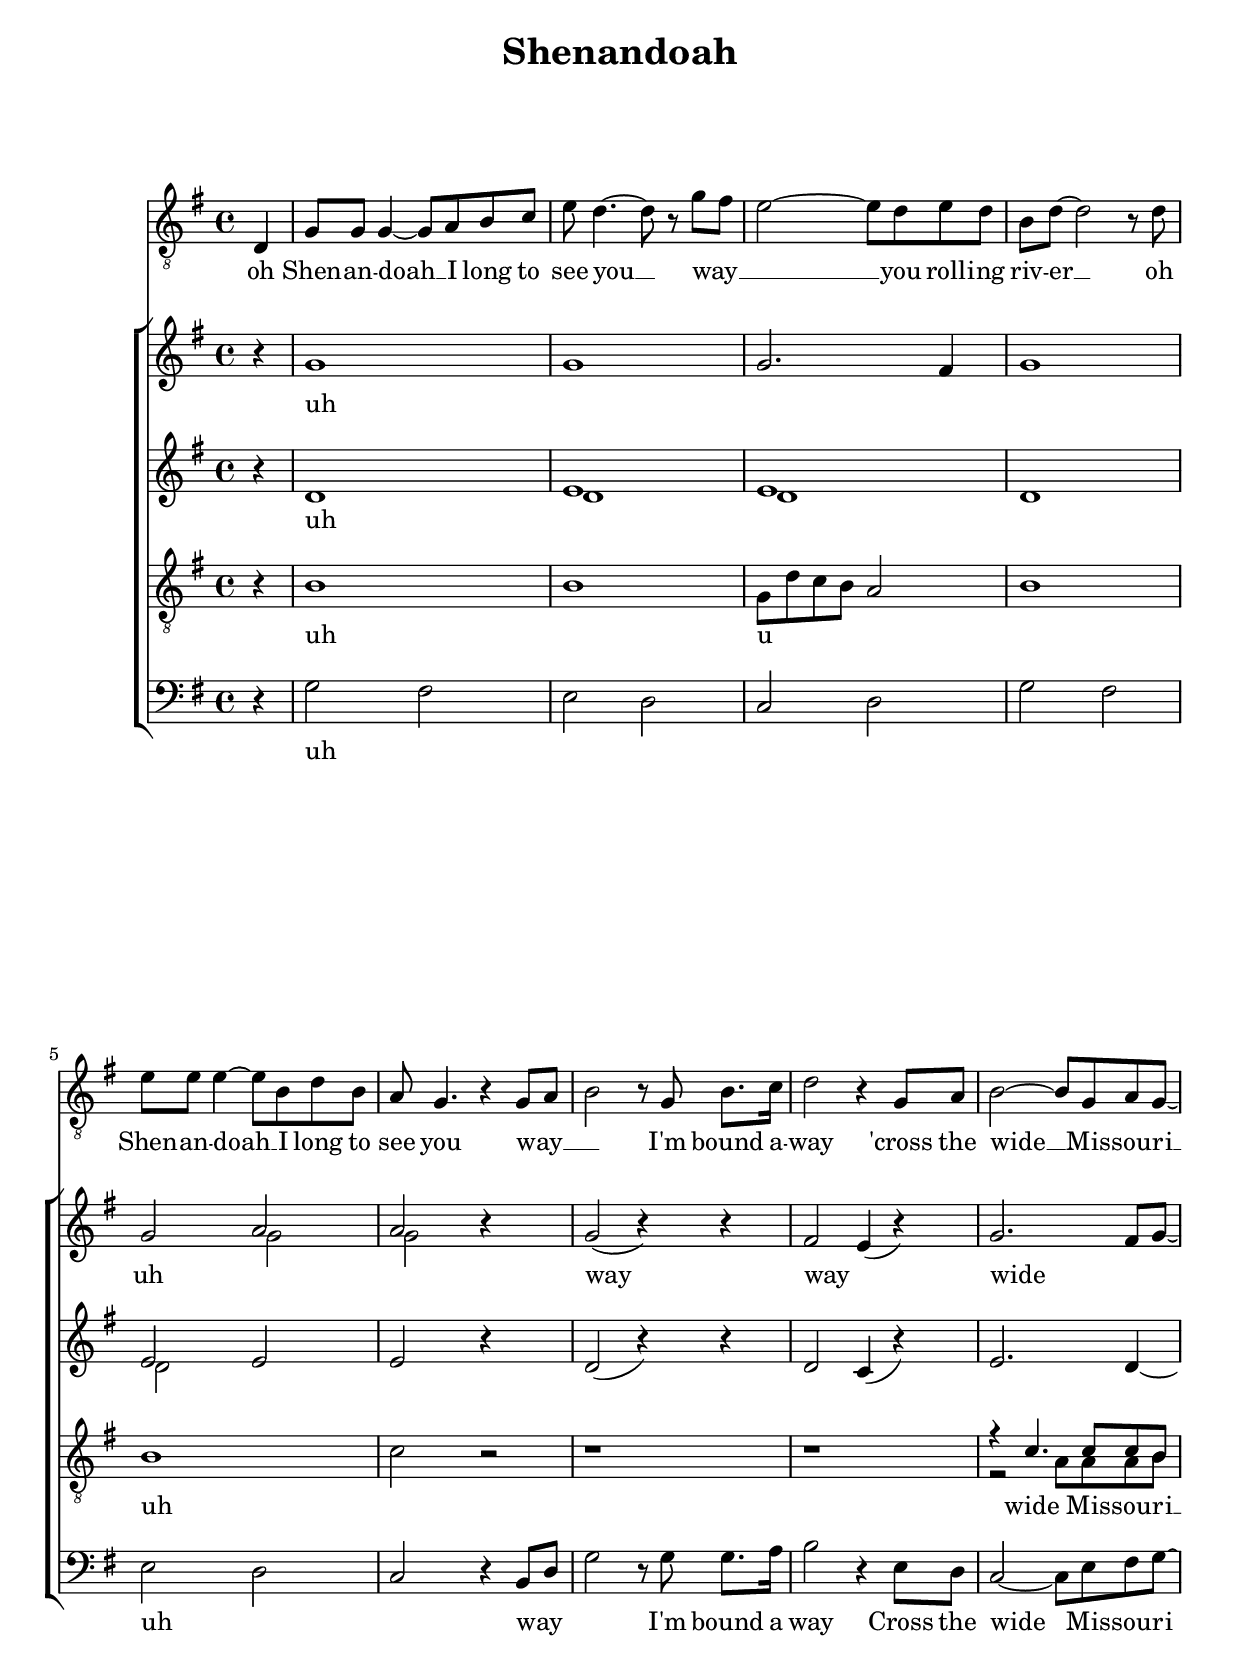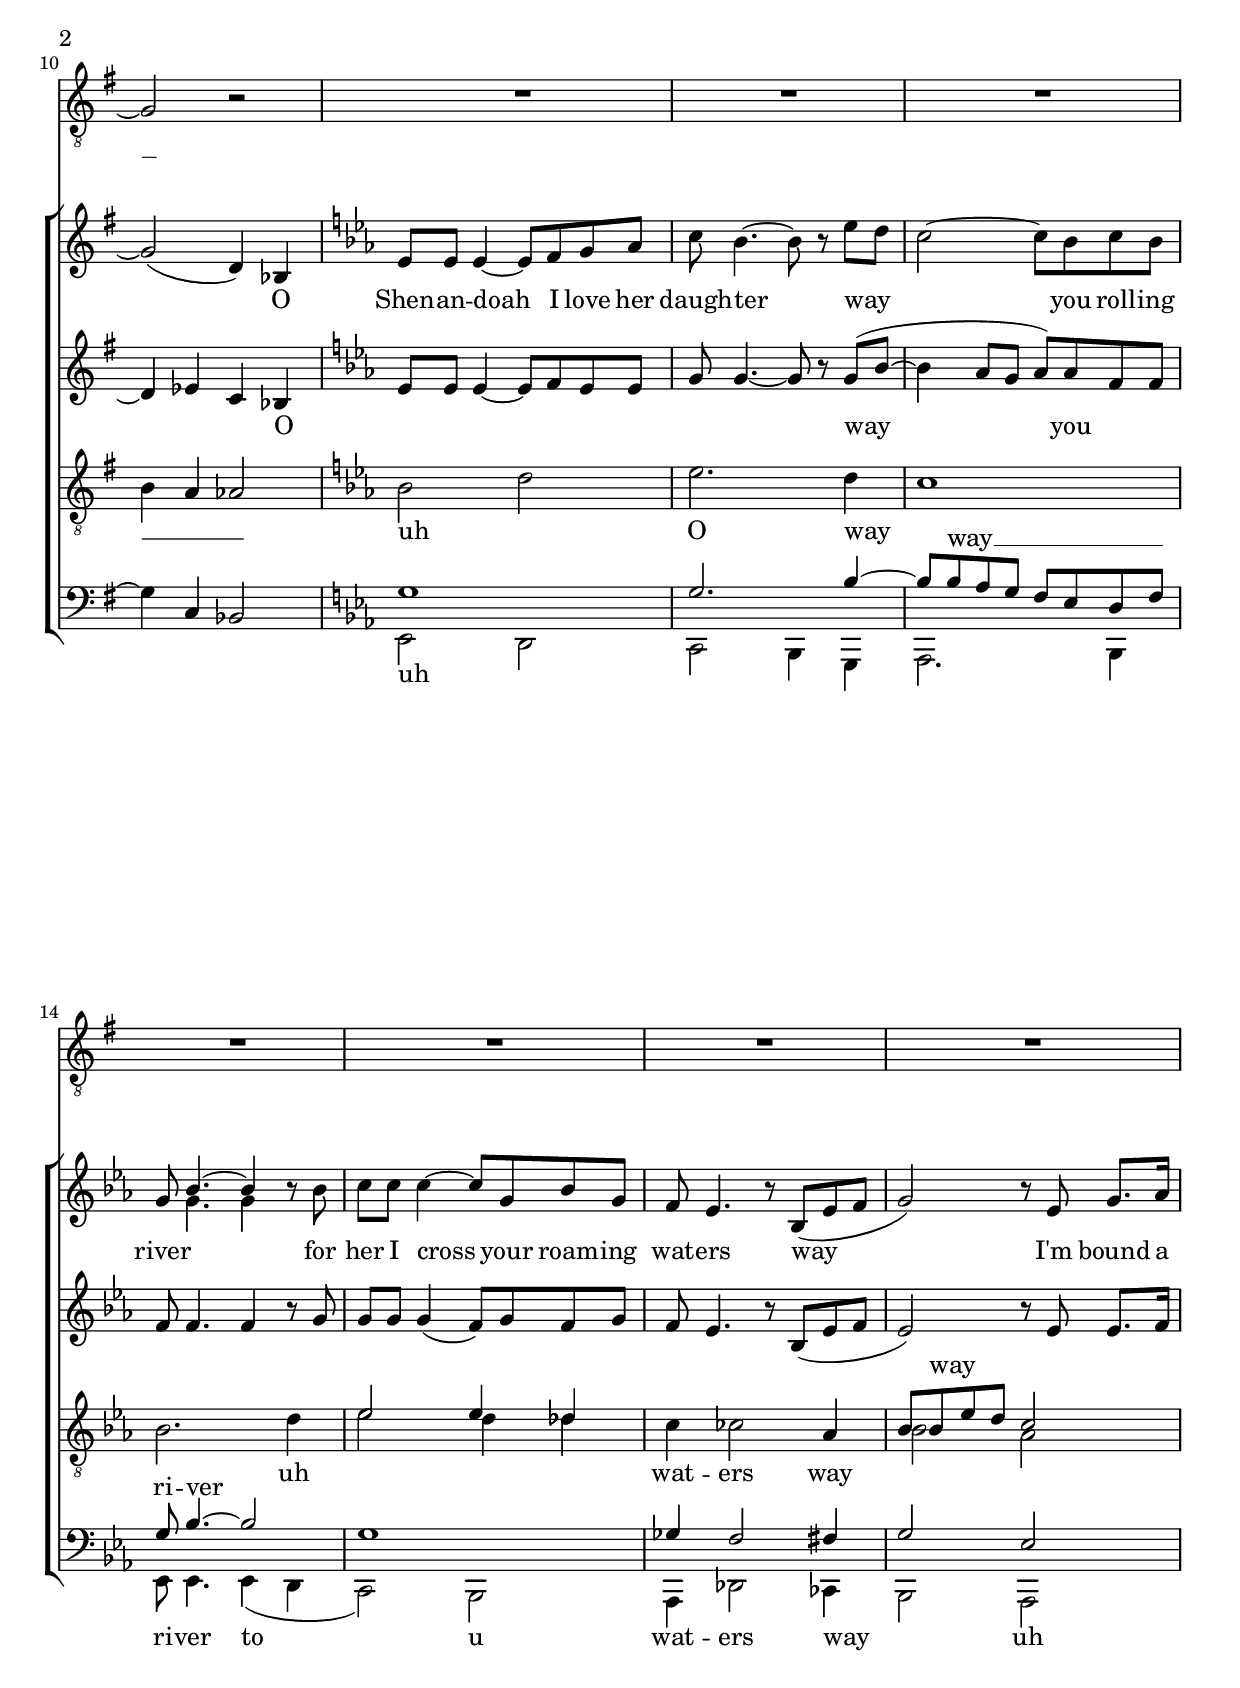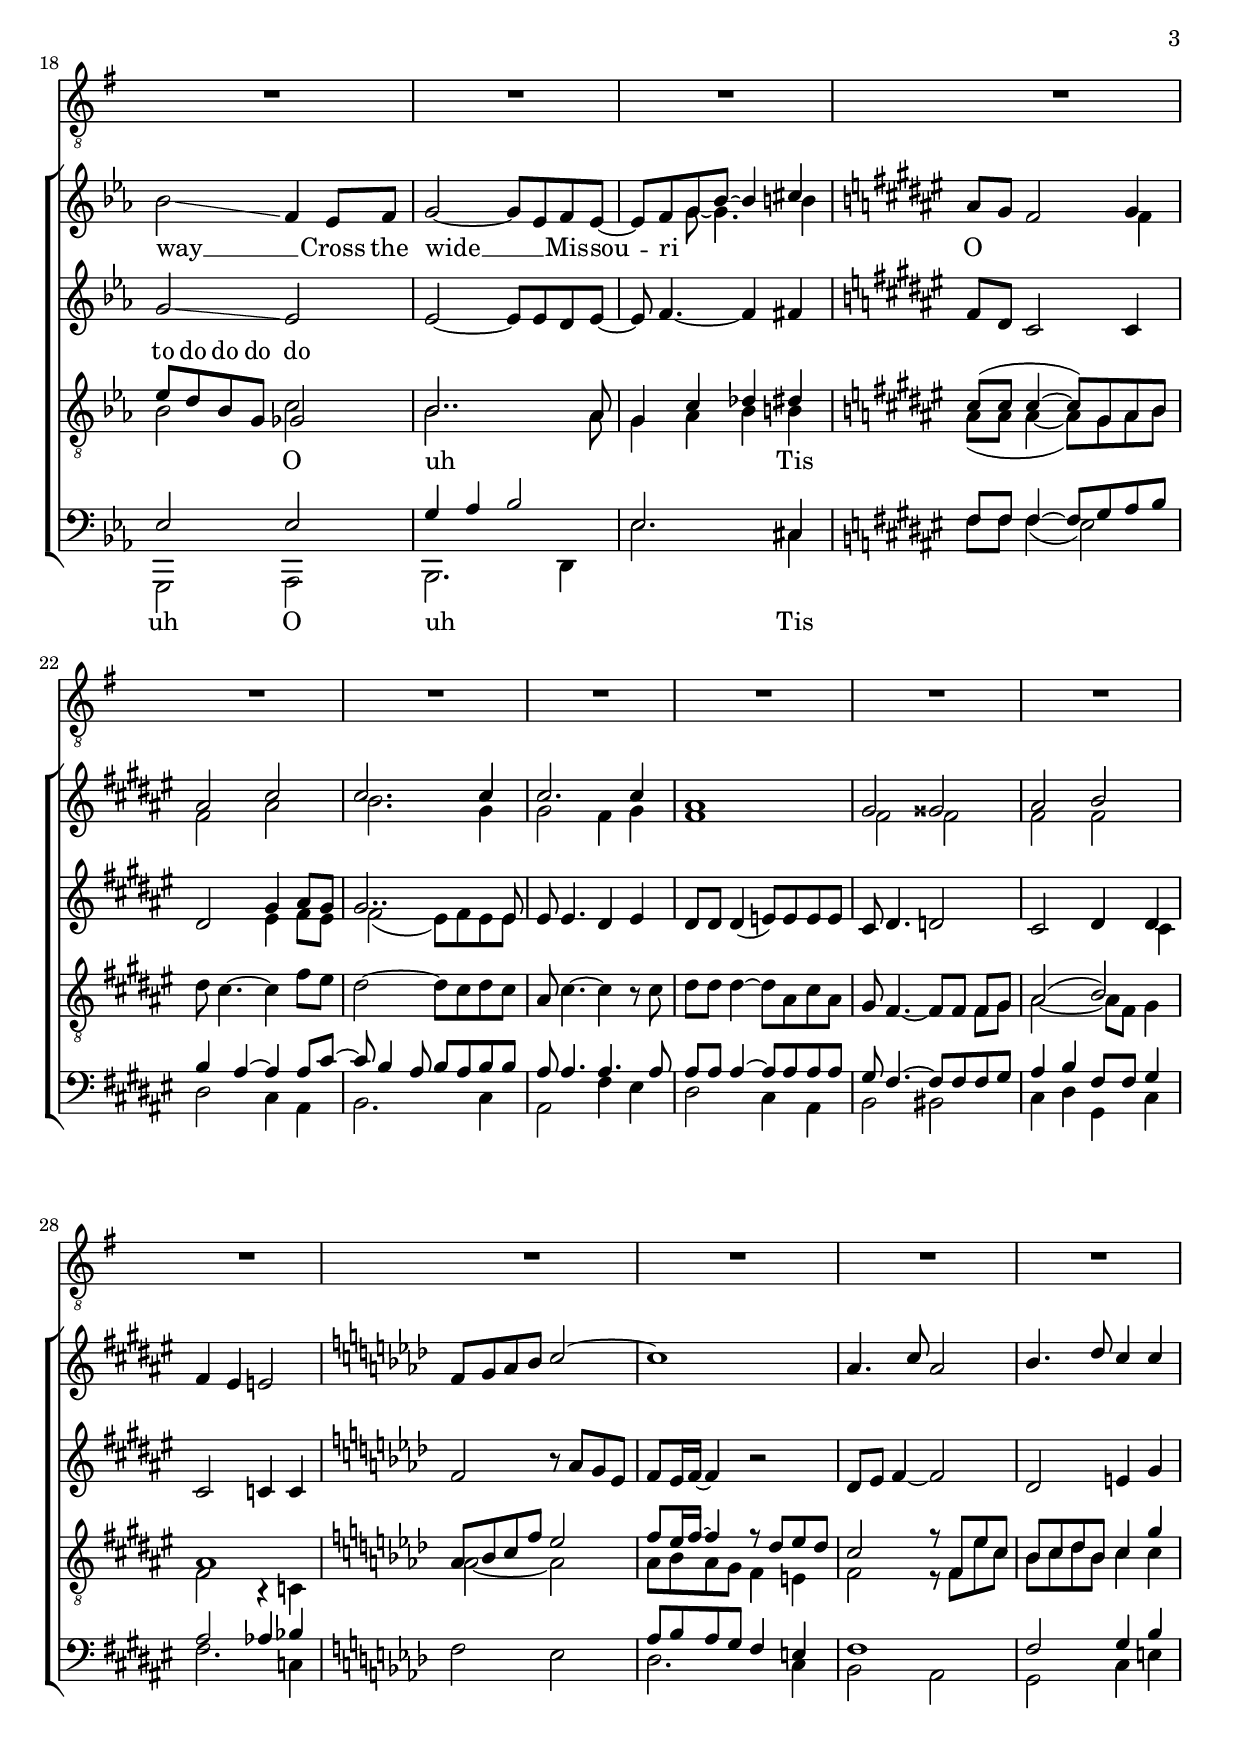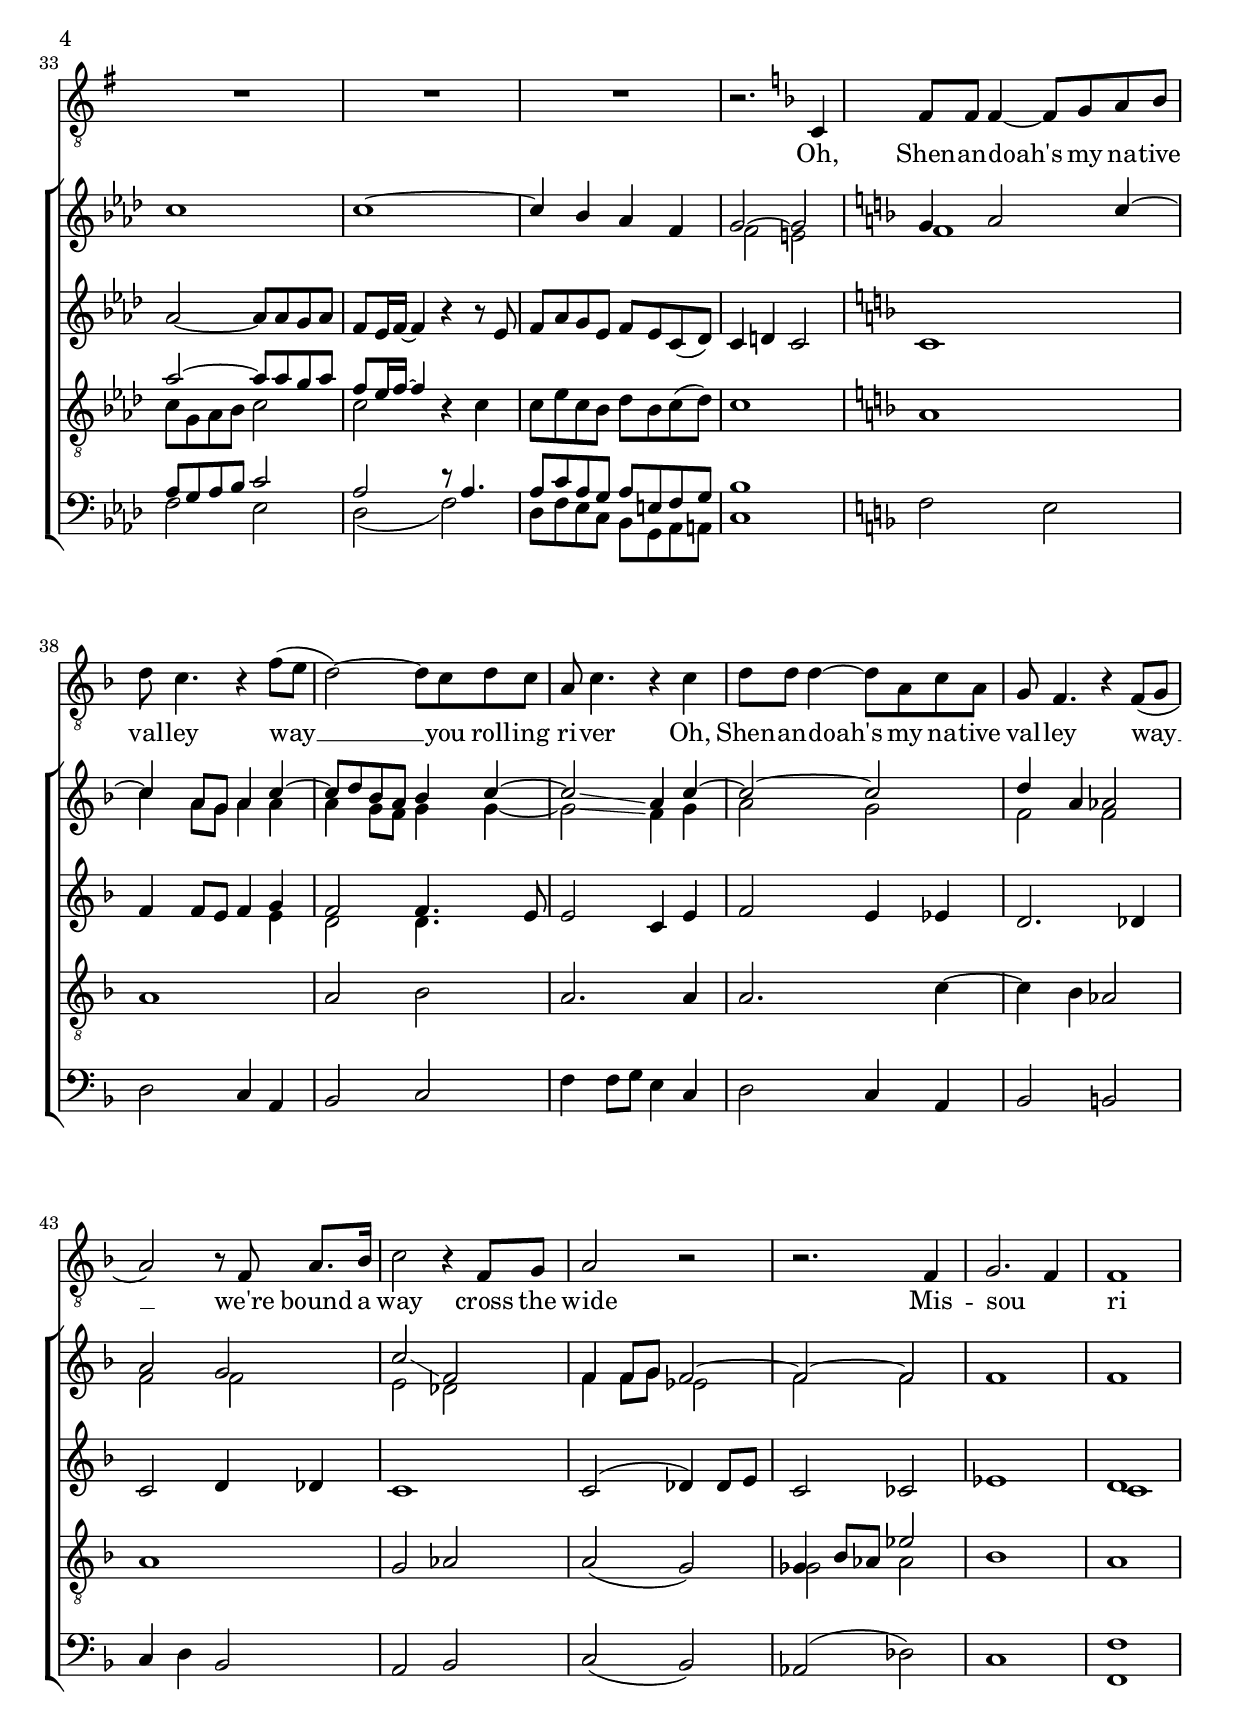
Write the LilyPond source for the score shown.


\version "2.18.2"

\header {
  title = "Shenandoah"
}

global = {
  \time 4/4
}

solo = \relative c {
  \key g \major
  \partial 4 d4 g8 g g4~ g8 a b c e d4.~ d8 r g fis e2~ e8 d e d b d~ d2 r8 d e e e4~ e8 b d b a g4. r4 g8 a b2 r8 g b8. c16 d2 r4 g,8 a b2~ b8 g a g~ g2 r2

   R1*25 r2.
   \key f \major
   c,4 f8 f f4 ~f8  g a bes | d c4. r4 f8 (e d2) ~d8 c d c | a c4. r4 c | d8 d d4 ~d8 a c a | g f4. r4 f8 (g a2) r8 f a8. bes16 | c2 r4 f,8 g | a2 r2 | r2. f4 | g2. f4 | f1 
}

solo_words = \lyricmode {
  oh Shen -- an -- doah __ I long to see you __ way __ _ _ you roll -- ing riv -- er __ oh Shen -- an -- doah __ I long to see you  way __ _ _ I'm bound a -- way 'cross the wide __ Mis -- sou -- ri __

  Oh, Shen -- an -- doah's my na -- tive val -- ley way __ you roll -- ing ri -- ver 
  Oh, Shen -- an -- doah's my na -- tive val -- ley way __ we're bound a way cross the wide Mis -- sou__ _ ri
}

soprano_notes = \relative c'' {
  \key g \major 
  \partial 4 r4 g1  g1 g2. fis4 g1 g2 << { a2 a } \\ { g2 g } >> r4*2  g2 (r4) r  fis2 e4 (r4)  g2. fis8 g ~ g2 (d4) bes
  
  \key ees \major 
  ees8 ees ees4 ~ees8 f g aes c bes4. ~bes8 r8 ees8 d c2 ~c8 bes c bes g <<{bes4. ~bes4} \\ {g4. g4}>> r8 bes c c c4 ~c8 g bes g f ees4. r8 bes8 (ees f
  g2) r8 ees g8. aes16 bes2 \glissando f4 ees8 f g2 ~g8 ees f ees ~ees8 f 
  << 
  {
    \voiceOne
    g8 bes ~bes4 cis
  } 
  \new Voice 
  {
    \voiceTwo
    g8 ~g4. b4
  } 
  >> 

  \key fis \major 
  ais8 gis fis2 << {gis4 ais2 cis cis2. cis4 cis2. cis4} \\ {fis,4 fis2 ais b2. gis4 gis2 fis4 gis } >> 
  << {ais1 gis2 gisis ais b } \\ {fis1 fis2 fis fis fis } >> fis4 eis e2

  \key aes \major
  f8 g aes bes c2 ~c1 aes4. c8 aes2 bes4. des8 c4 c
  c1 c1 ~c4 bes aes f 
  <<
   { g2 ~g }
   \\
   { f2 e }
  >>


  \key f \major
  << { \voiceOne
    g4 a2 c4 ~c4 a8 g a4 c4 ~c8 d bes a bes4 c4 ~c2 \glissando a4 c4 ~c2 ~c2 d4 a aes2 a g c \glissando f, f4 f8 g f2 ~f ~f 
  } \new Voice { \voiceTwo
    f1 c'4 a8 g a4 a a g8 f g4 g ~g2 \glissando f4 g4 a2 g2 f2 f f f e des f4 f8 g ees2 f2 f2 
  } >> 
  f1 f
}

soprano_words = \lyricmode {
 uh _ _ _ _ uh way way _ wide _ _ O Shen -- an -- doah I love her daugh -- ter way _ _ you roll -- ing river for her I cross your roam -- ing wat -- ers way__
 I'm bound a way __ _ Cross the wide __ _ Mis -- sou -- ri _ _ _ O 
}

alto_notes = \relative c' {
  \key g \major 
  \partial 4 r4 d1 << {e1 e1} \\ {d1 d1} >> d1 << {e2} \\ {d2} >> e2 e2 r4*2 d2 (r4) r4 d2 c4 (r4) e2. d4 ~ d4 ees4 c4 bes4 

  \key ees \major 
  ees8 ees ees4 ~ees8 f8 ees8 ees g g4. ~g8 r8 g (bes ~bes4 aes8 g aes) aes f8 f f8 f4. f4 r8 g8 g g g4 (f8) g f g f ees4. r8 bes8 (ees f
  ees2) r8 ees ees8. f16 g2 \glissando ees ees ~ees8 ees d ees ~ees f4. ~f4 fis

  \key fis \major 
  fis8 dis cis2 cis4 dis2 << { gis4 ais8 gis gis2.. eis8} \\ { eis4 fis8 eis fis2 (eis8) fis8 eis eis} >> eis8 eis4. dis4 eis

  dis8 dis dis4 (e8) e e e cis dis4. d2 cis2 dis4 << {dis4} \\ {cis4} >> cis2 c4 c

  \key aes \major
  f2 r8 aes g ees f ees16 f ~f4 r2 des8 ees f4 ~f2 des e4 g
  aes2 ~aes8 aes g aes f ees16 f ~f4 r4 r8 ees f aes g ees f ees c (des) c4 d c2  

  \key f \major
  c1 f4 f8 e f4   
  << { \voiceOne
    g4 f2 f4. 
  } \new Voice { \voiceTwo
    e4 d2 d4. 
  } >> 
  e8 e2 c4 e4 f2 e4 ees d2. des4 c2 d4 des c1 c2 (des4) des8 e c2 ces ees1 << {d1} \\ {c1} >> 
 }
alto_words = \lyricmode {
  uh _ _ _ _ _ _ _ _ _ _  O _ _ _ _ _ _  _ _ way you
}


tenor_notes = \relative c' {
  \key g \major 
  \partial 4 r4 b1 b g8 d' c b a2 b1 b c2 r r1 r 

  <<
  {
    \voiceOne
    r4 c4. c8 c b
  } 
  \new Voice {
    \voiceTwo 
    r2 a8 a a b
  }
  >> \oneVoice

  b4 a aes2

  \key ees \major 
  bes2 d ees2. d4 c1 bes2. d4 << {ees2 ees4 des} \\ {ees2 d4 des} >> c4 ces2 aes4

  << 
    \new Voice = "tenorI"
    { 
      \voiceOne
      bes8 bes ees d c2 | ees8 d bes g ges2 | bes2.. aes8 | g4 c des dis 
    }
    \new Voice = "tenorII"
    {
      \voiceTwo
      bes2 aes | bes c | bes2.. aes8 | g4 aes bes b
    }
  >>

  \key fis \major 
  <<
    { cis8 (cis8 cis4 ~cis8) gis ais b }
    \\
    { ais8 (ais8 ais4 ~ais8) gis ais b }
  >>

  dis8 cis4. ~cis4 fis8 eis dis2 ~dis8 cis dis cis ais8 cis4. ~cis4 r8 cis8 
  % 22-26 2 tenors with baritones 
  % b4 ais4 ~ais4 ais8 cis ~cis b4 ais8 b ais b b ais ais4. ais4 r8 cis8
  
  dis8 dis dis4 ~dis8 ais cis ais gis fis4. ~fis8 fis << {fis8 gis ais2 (b) ais1 } \\ { fis8 gis ais2 ~ais8 fis gis4 fis2 r4 c }>>

  \key aes \major
  <<
    {
      aes'8 bes c f ees2 f8 ees16 f ~f4 r8 des8 ees des c2 r8 f,8 ees' c bes c des bes c4 g'
      aes2 ~aes8 aes g aes f8 ees16 f ~f4
    }
    \\
    {
      aes,2 ~aes aes8 bes aes g f4 e f2 r8 f8 ees' c bes c des bes c4 c
      c8 g aes bes c2 c
    }
  >>

  r4 c c8 ees c bes des bes c (des) c1
  
  \key f \major
  a1 a a2 bes a2. a4 a2. c4 ~c4 bes aes2 a1 g2 aes a (g)  

  << 
    \new Voice
    { 
      \voiceOne
      ges4 bes8 aes ees'2
    }
    \new Voice
    {
      \voiceTwo
      ges,2 aes 
    }
  >>
  \oneVoice

  bes1 a1 


}
tenor_words = \lyricmode {
   uh _ u _ _ _ _ _ uh _ wide Mis -- sou -- ri __ _ _  _ uh _ O way _ _ uh wat -- ers way
}
tenorI_words = \lyricmode {
  \skip 8 way _ _ _ to do do do do
}
tenorII_words = \lyricmode {
  \skip 1 \skip 1 \skip 1 O uh _ _ _ _ Tis
}

bass_notes = \relative c' {
  \key g \major 
  \partial 4 r4 g2 fis e d c d g fis e d c r4 b8 d g2 r8 g g8. a16 b2 r4 e,8 d c2~c8 e fis g~g4 c,4 bes2
  
  \key ees \major << 
    \new Voice = "bari" { 
      \voiceOne
      g'1 g2. bes4 ~bes8 bes aes g f ees d f g bes4. ~bes2 g1 ges4 f2 fis4 
      g2 ees ees ees g4 aes bes2 ees,2. cis4


    } 
    \new Voice = "bass"
    { 
      \voiceTwo
      ees,2 d c bes4 g aes2. bes4 ees8 ees4. ees4 (d c2) bes aes4 des2 ces4 
      bes2 aes g aes bes2. d4 ees'2. cis4
    }
  >>
  \oneVoice

  \key fis \major 
  << 
    {
      \voiceOne
      fis8 fis fis4 ~fis8 gis ais b b4 ais ~ais ais8 cis ~cis b4 ais8 b ais b b ais8 ais4. ais4. ais8
      ais8 ais ais4 ~ais8 ais ais ais gis fis4. ~fis8 fis fis gis ais4 b fis8 fis gis4 ais2 aes4 bes
    }
    \new Voice
    {
      \voiceTwo
      fis8 fis fis4 (eis2) dis2 cis4 ais b2. cis4 ais2 fis'4 eis
      dis2 cis4 ais b2 bis cis4 dis gis, cis fis2. c4
    }
  >>
  \oneVoice

  \key aes \major
  f2 ees 
  <<
    {
      \voiceOne
      aes8 bes aes g f4 e f1 f2 g4 bes
      aes8 g aes bes c2 aes2 r8 aes4. aes8 c aes g aes e f g bes1 
    }
    \new Voice
    {
      \voiceTwo
      des,2. c4 bes2 aes g2 c4 e
      f2 ees des (f) des8 f ees c bes g aes a c1
    }
  >>
  \oneVoice

  \key f \major
  f2 e d c4 a bes2 c f4 f8 g e4 c d2 c4 a bes2 b c4 d bes2 a bes c2 (bes) aes (des) c1 << {f1} \\ {f,1} >>
}

basses_words = \lyricmode {
  uh _ _ _ _ _ _ _  uh _ _ way_ _ _  I'm bound a way Cross the wide Mis -- sou -- ri _ _
}
bass_words = \lyricmode {
  uh _ _ _ _ _ _ ri -- ver to u wat -- ers way _ uh uh O uh _ _ Tis
}
bari_words = \lyricmode {
  \skip 1 \skip 1 \skip 4. way __ _ _ _ _ _ _  ri -- ver _ 
} 

\score {
<<
  \new Staff <<
    \new Voice = "solo" <<
      \clef "treble_8"
      \global
      \solo
    >>

    \lyricsto "solo" \new Lyrics \solo_words
  >>
  \new ChoirStaff <<
    \new Staff <<
      \new Voice = "soprano" <<
        \global
        \soprano_notes
      >>
      \lyricsto "soprano" \new Lyrics \soprano_words
    >>
    \new Staff <<
      \new Voice = "alto" <<
        \global
        \alto_notes
      >>
      \lyricsto "alto" \new Lyrics \alto_words
    >>
    \new Staff = "tenorStaff" <<
      \new Voice = "tenor" <<
        \clef "treble_8"
        \global
        \tenor_notes
      >>
      \lyricsto "tenor" \new Lyrics \tenor_words

      \new Lyrics \with { alignAboveContext = #"tenorStaff" }
        \lyricsto "tenorI" \tenorI_words

      \new Lyrics 
        \lyricsto "tenorII" \tenorII_words  
    >>
    \new Staff = "bassStaff" <<
      \new Voice = "basses" <<
        \clef bass
        \global
        \bass_notes
      >>
      \lyricsto "basses" \new Lyrics \basses_words

      \new Lyrics \with { alignAboveContext = #"bassStaff" }
        \lyricsto "bari" \bari_words

      \new Lyrics 
        \lyricsto "bass" \bass_words  
    >>
  >>
>>
}